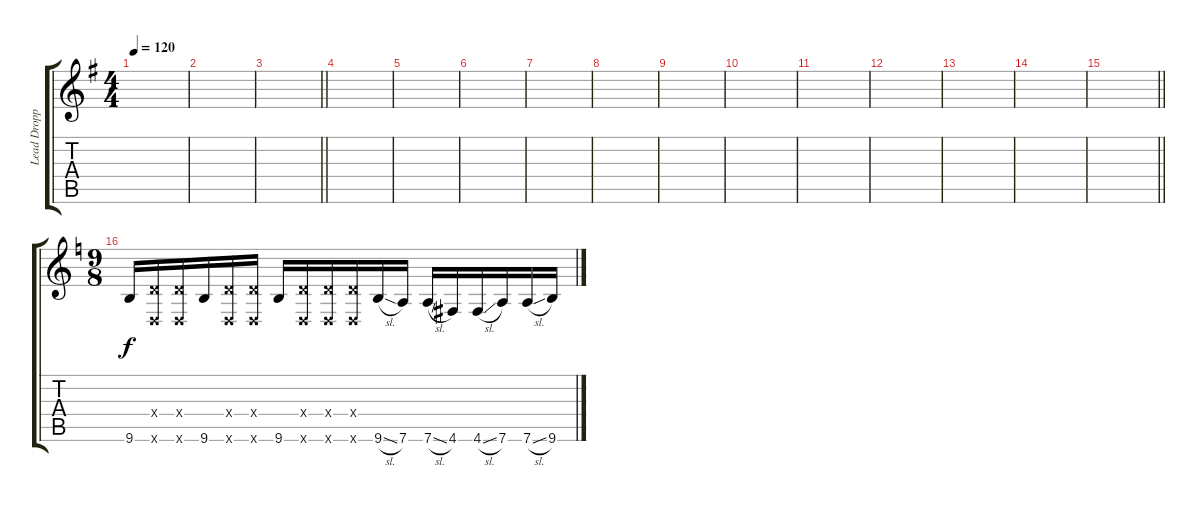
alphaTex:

\track ("Lead Dropped D " "Lead Dropp") {instrument distortionguitar}
\staff {score tabs}
\tuning (E4 B3 G3 D3 A2 D2) {hide}
\ts (4 4)
\tempo 120
\clef g2
\ks eminor
|
|
\barLineRight lightlight
|
|
|
|
|
|
|
|
|
|
|
|
\barLineRight lightlight
|
\ts (9 8)
\section ("" "")
\ks c
9.6.16 (0.4{x} 0.6{x}).16 (0.4{x} 0.6{x}).16 9.6.16 (0.4{x} 0.6{x}).16 (0.4{x} 0.6{x}).16 9.6.16 (0.4{x} 0.6{x}).16 (0.4{x} 0.6{x}).16 (0.4{x} 0.6{x}).16 9.6{sl}.16 7.6.16 7.6{sl}.16 4.6.16 4.6{sl}.16 7.6.16 7.6{sl}.16 9.6.16
